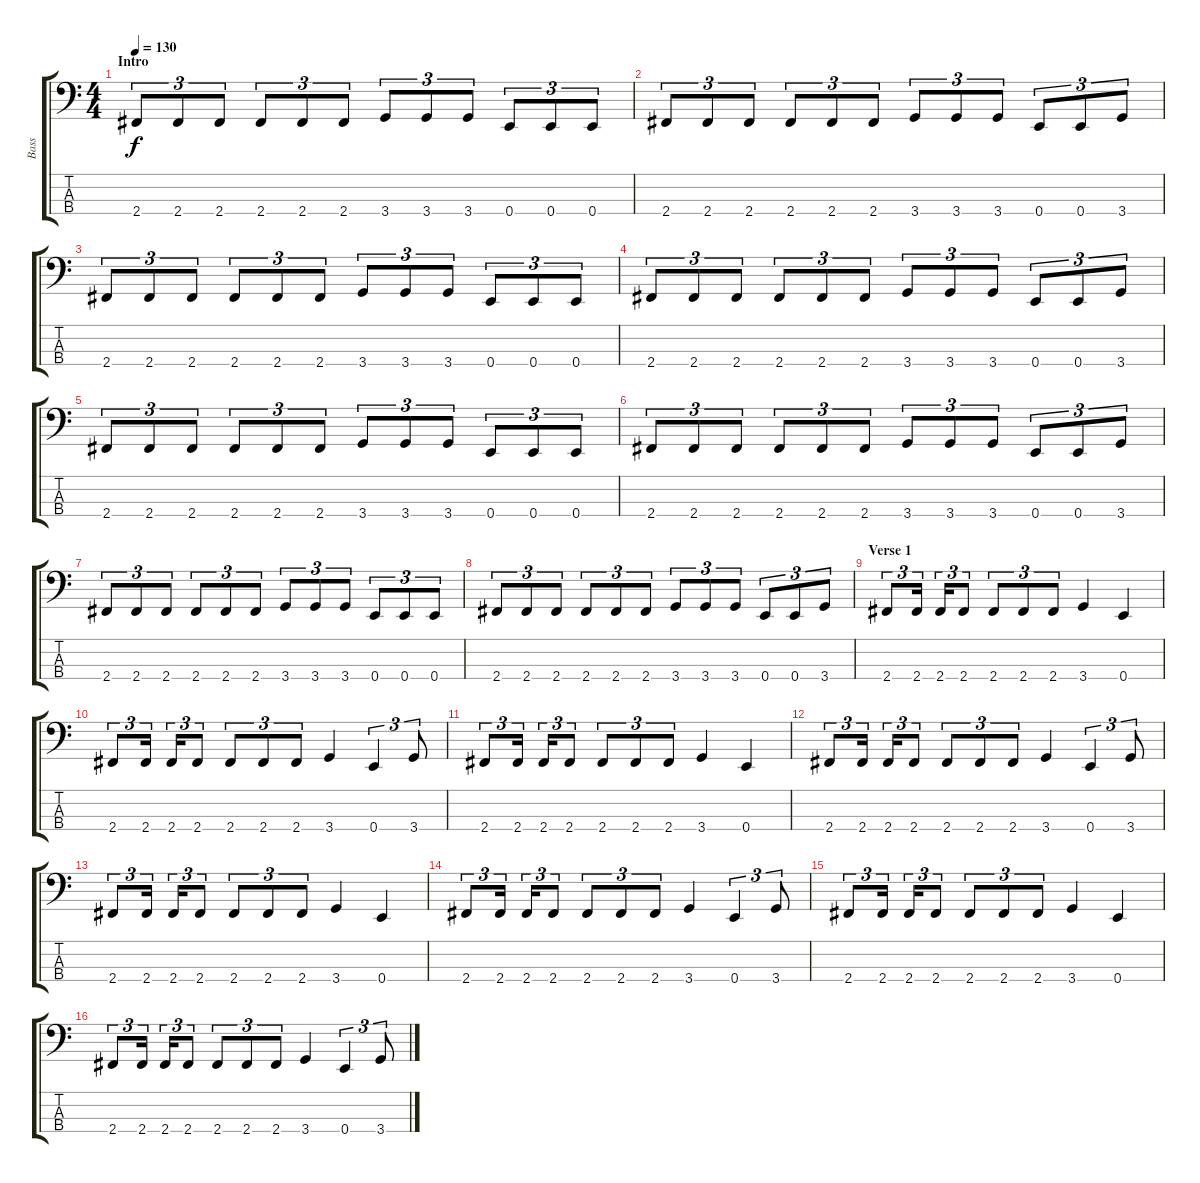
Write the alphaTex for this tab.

\track ("Bass" "Bass") {instrument electricbasspick}
\staff {score tabs}
\tuning (G2 D2 A1 E1) {hide}
\ts (4 4)
\section ("" "Intro")
\tempo 130
\clef f4
\ks c
2.4.8{tu (3 2) dy f instrument electricbasspick} 2.4.8{tu (3 2)} 2.4.8{tu (3 2)} 2.4.8{tu (3 2)} 2.4.8{tu (3 2)} 2.4.8{tu (3 2)} 3.4.8{tu (3 2)} 3.4.8{tu (3 2)} 3.4.8{tu (3 2)} 0.4.8{tu (3 2)} 0.4.8{tu (3 2)} 0.4.8{tu (3 2)} |
2.4.8{tu (3 2)} 2.4.8{tu (3 2)} 2.4.8{tu (3 2)} 2.4.8{tu (3 2)} 2.4.8{tu (3 2)} 2.4.8{tu (3 2)} 3.4.8{tu (3 2)} 3.4.8{tu (3 2)} 3.4.8{tu (3 2)} 0.4.8{tu (3 2)} 0.4.8{tu (3 2)} 3.4.8{tu (3 2)} |
2.4.8{tu (3 2)} 2.4.8{tu (3 2)} 2.4.8{tu (3 2)} 2.4.8{tu (3 2)} 2.4.8{tu (3 2)} 2.4.8{tu (3 2)} 3.4.8{tu (3 2)} 3.4.8{tu (3 2)} 3.4.8{tu (3 2)} 0.4.8{tu (3 2)} 0.4.8{tu (3 2)} 0.4.8{tu (3 2)} |
2.4.8{tu (3 2)} 2.4.8{tu (3 2)} 2.4.8{tu (3 2)} 2.4.8{tu (3 2)} 2.4.8{tu (3 2)} 2.4.8{tu (3 2)} 3.4.8{tu (3 2)} 3.4.8{tu (3 2)} 3.4.8{tu (3 2)} 0.4.8{tu (3 2)} 0.4.8{tu (3 2)} 3.4.8{tu (3 2)} |
2.4.8{tu (3 2)} 2.4.8{tu (3 2)} 2.4.8{tu (3 2)} 2.4.8{tu (3 2)} 2.4.8{tu (3 2)} 2.4.8{tu (3 2)} 3.4.8{tu (3 2)} 3.4.8{tu (3 2)} 3.4.8{tu (3 2)} 0.4.8{tu (3 2)} 0.4.8{tu (3 2)} 0.4.8{tu (3 2)} |
2.4.8{tu (3 2)} 2.4.8{tu (3 2)} 2.4.8{tu (3 2)} 2.4.8{tu (3 2)} 2.4.8{tu (3 2)} 2.4.8{tu (3 2)} 3.4.8{tu (3 2)} 3.4.8{tu (3 2)} 3.4.8{tu (3 2)} 0.4.8{tu (3 2)} 0.4.8{tu (3 2)} 3.4.8{tu (3 2)} |
2.4.8{tu (3 2)} 2.4.8{tu (3 2)} 2.4.8{tu (3 2)} 2.4.8{tu (3 2)} 2.4.8{tu (3 2)} 2.4.8{tu (3 2)} 3.4.8{tu (3 2)} 3.4.8{tu (3 2)} 3.4.8{tu (3 2)} 0.4.8{tu (3 2)} 0.4.8{tu (3 2)} 0.4.8{tu (3 2)} |
2.4.8{tu (3 2)} 2.4.8{tu (3 2)} 2.4.8{tu (3 2)} 2.4.8{tu (3 2)} 2.4.8{tu (3 2)} 2.4.8{tu (3 2)} 3.4.8{tu (3 2)} 3.4.8{tu (3 2)} 3.4.8{tu (3 2)} 0.4.8{tu (3 2)} 0.4.8{tu (3 2)} 3.4.8{tu (3 2)} |
\section ("" "Verse 1")
2.4.8{tu (3 2)} 2.4.16{tu (3 2)} 2.4.16{tu (3 2)} 2.4.8{tu (3 2)} 2.4.8{tu (3 2)} 2.4.8{tu (3 2)} 2.4.8{tu (3 2)} 3.4.4 0.4.4 |
2.4.8{tu (3 2)} 2.4.16{tu (3 2)} 2.4.16{tu (3 2)} 2.4.8{tu (3 2)} 2.4.8{tu (3 2)} 2.4.8{tu (3 2)} 2.4.8{tu (3 2)} 3.4.4 0.4.4{tu (3 2)} 3.4.8{tu (3 2)} |
2.4.8{tu (3 2)} 2.4.16{tu (3 2)} 2.4.16{tu (3 2)} 2.4.8{tu (3 2)} 2.4.8{tu (3 2)} 2.4.8{tu (3 2)} 2.4.8{tu (3 2)} 3.4.4 0.4.4 |
2.4.8{tu (3 2)} 2.4.16{tu (3 2)} 2.4.16{tu (3 2)} 2.4.8{tu (3 2)} 2.4.8{tu (3 2)} 2.4.8{tu (3 2)} 2.4.8{tu (3 2)} 3.4.4 0.4.4{tu (3 2)} 3.4.8{tu (3 2)} |
2.4.8{tu (3 2)} 2.4.16{tu (3 2)} 2.4.16{tu (3 2)} 2.4.8{tu (3 2)} 2.4.8{tu (3 2)} 2.4.8{tu (3 2)} 2.4.8{tu (3 2)} 3.4.4 0.4.4 |
2.4.8{tu (3 2)} 2.4.16{tu (3 2)} 2.4.16{tu (3 2)} 2.4.8{tu (3 2)} 2.4.8{tu (3 2)} 2.4.8{tu (3 2)} 2.4.8{tu (3 2)} 3.4.4 0.4.4{tu (3 2)} 3.4.8{tu (3 2)} |
2.4.8{tu (3 2)} 2.4.16{tu (3 2)} 2.4.16{tu (3 2)} 2.4.8{tu (3 2)} 2.4.8{tu (3 2)} 2.4.8{tu (3 2)} 2.4.8{tu (3 2)} 3.4.4 0.4.4 |
2.4.8{tu (3 2)} 2.4.16{tu (3 2)} 2.4.16{tu (3 2)} 2.4.8{tu (3 2)} 2.4.8{tu (3 2)} 2.4.8{tu (3 2)} 2.4.8{tu (3 2)} 3.4.4 0.4.4{tu (3 2)} 3.4.8{tu (3 2)}
